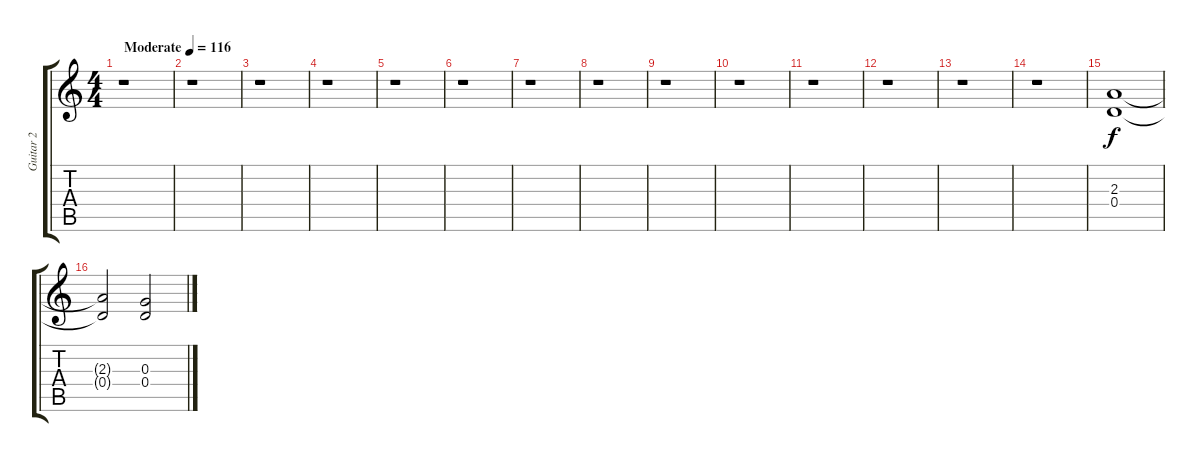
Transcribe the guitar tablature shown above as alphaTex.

\track ("Guitar 2" "Guitar 2") {instrument overdrivenguitar}
\staff {score tabs}
\tuning (E4 B3 G3 D3 A2 E2) {hide}
\ts (4 4)
\tempo (116 "Moderate")
\clef g2
\ks c
r.1{dy f instrument overdrivenguitar} |
r.1 |
r.1 |
r.1 |
r.1 |
r.1 |
r.1 |
r.1 |
r.1 |
r.1 |
r.1 |
r.1 |
r.1 |
r.1 |
(2.3 0.4).1 |
(2.3{t} 0.4{t}).2 (0.3 0.4).2
